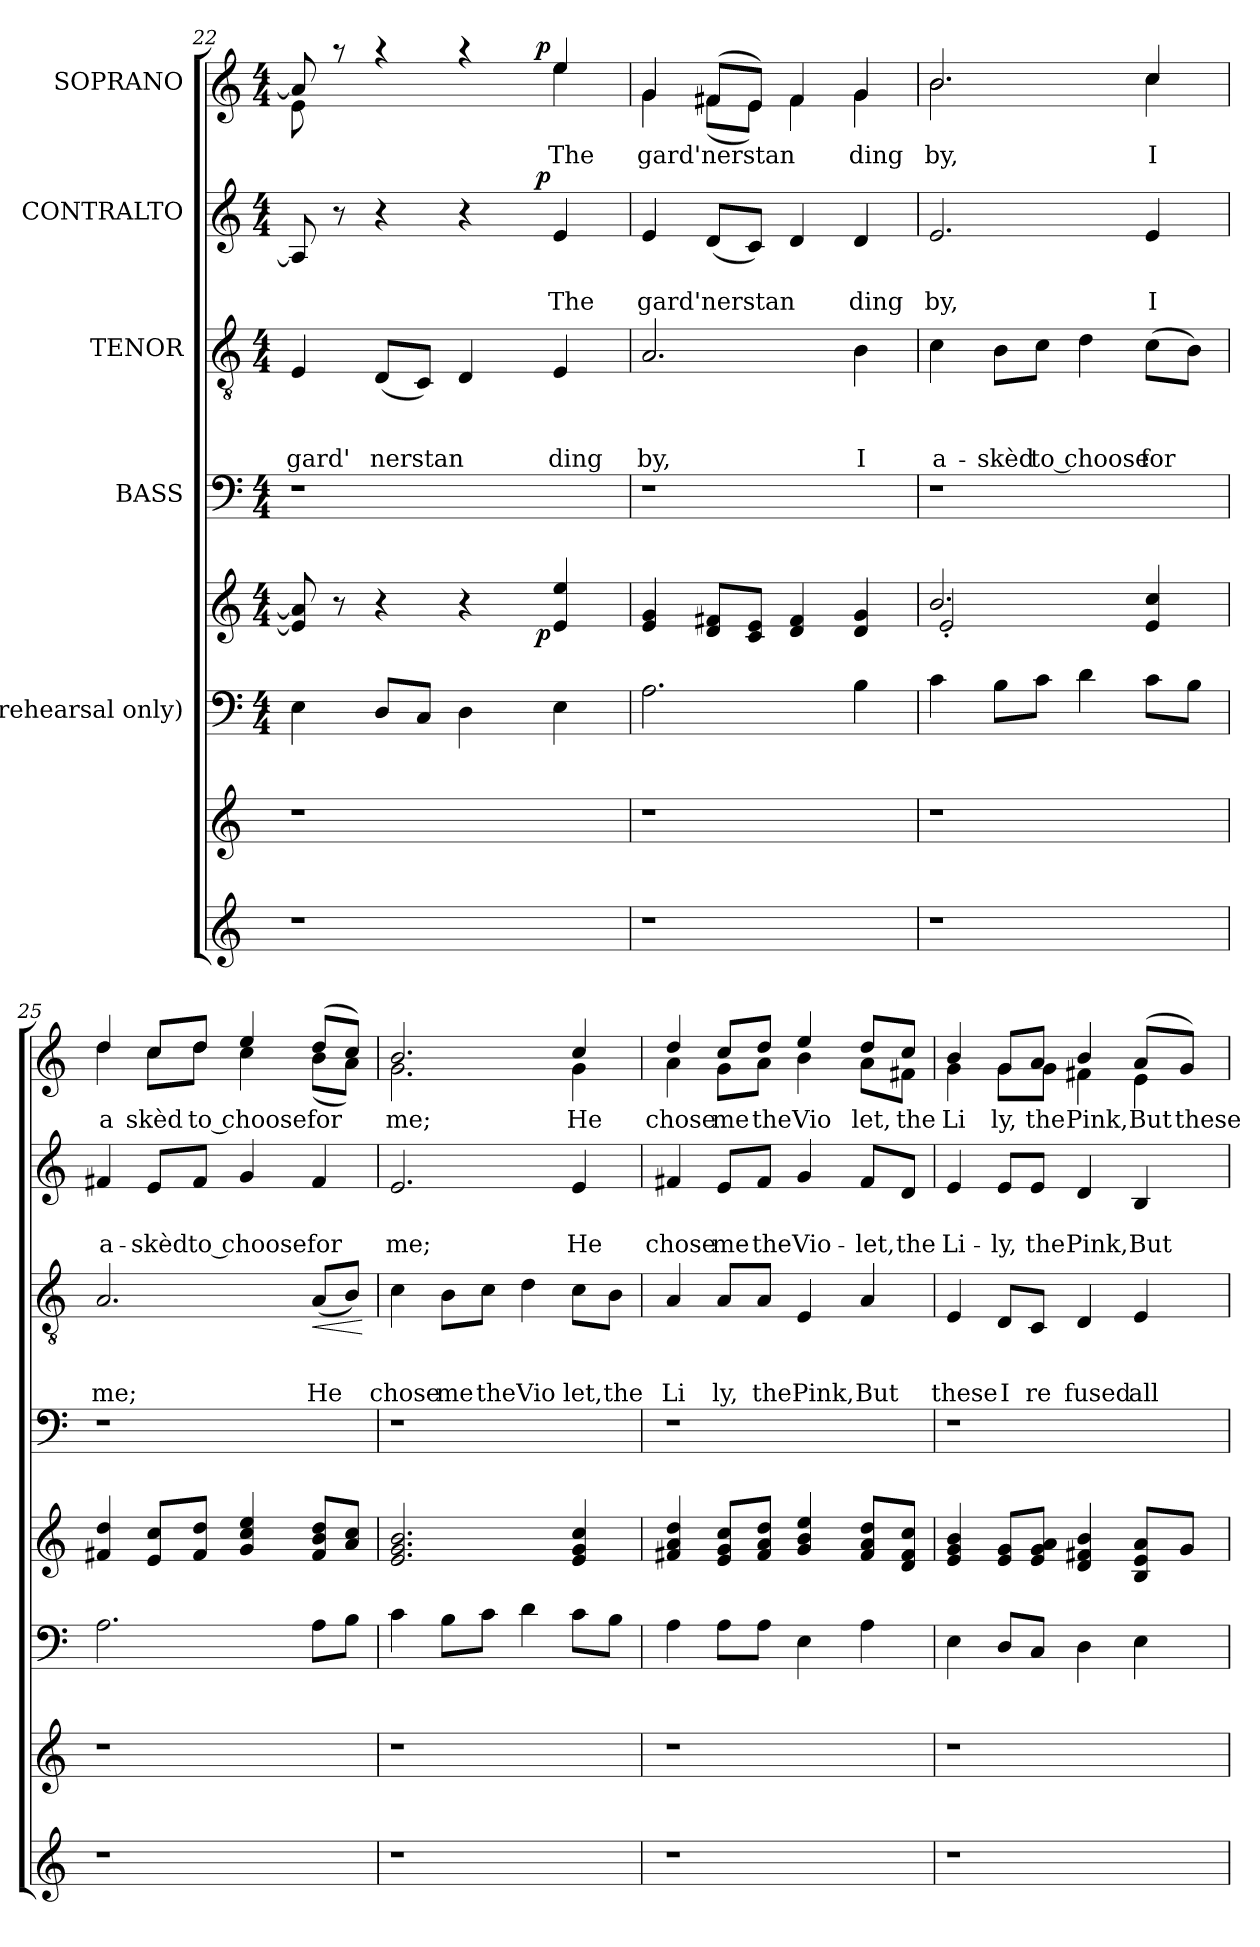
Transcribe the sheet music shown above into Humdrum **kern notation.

**kern	**kern	**kern	**kern	**dynam	**kern	**kern	**text	**text	**text	**dynam	**kern	**text	**text	**dynam	**kern	**text	**dynam
*part7	*part6	*part5	*part5	*part5	*part4	*part3	*part3	*part3	*part3	*part3	*part2	*part2	*part2	*part2	*part1	*part1	*part1
*staff8	*staff7	*staff6	*staff5	*staff5/6	*staff4	*staff3	*staff3	*staff3	*staff3	*staff3	*staff2	*staff2	*staff2	*staff2	*staff1	*staff1	*staff1
*	*	*I"(rehearsal only)	*	*	*I"BASS	*I"TENOR	*	*	*	*	*I"CONTRALTO	*	*	*	*I"SOPRANO	*	*
*clefG2	*clefG2	*clefF4	*clefG2	*	*clefF4	*clefGv2	*	*	*	*	*clefG2	*	*	*	*clefG2	*	*
*k[]	*k[]	*k[]	*k[]	*	*k[]	*k[]	*	*	*	*	*k[]	*	*	*	*k[]	*	*
*C:	*C:	*C:	*C:	*	*C:	*C:	*	*	*	*	*C:	*	*	*	*C:	*	*
*	*	*M4/4	*M4/4	*	*M4/4	*M4/4	*	*	*	*	*M4/4	*	*	*	*M4/4	*	*
=22	=22	=22	=22	=22	=22	=22	=22	=22	=22	=22	=22	=22	=22	=22	=22	=22	=22
!	!	!	!	!	!	!	!	!	!LO:LY:b	!	!	!	!	!	!	!	!
*	*	*	*^	*	*	*	*	*	*	*	*^	*	*	*	*^	*	*
*	*	*	*	*	*	*	*	*	*	*	*	*	*	*	*	*	*	*^	*	*
1r	1r	4E\	8e/] 8a/]	2ryy	.	1r	4E/	.	.	gard'	.	8A/]	2ryy	.	.	.	8a/]	8e\	2ryy	.	.
.	.	.	8r	.	.	.	.	.	.	.	.	8r	.	.	.	.	8raa	2ryy	.	.	.
!	!	!	!	!	!	!	!	!	!	!LO:LY:b	!	!	!	!	!	!	!	!	!	!	!
.	.	8D/L	4r	.	.	.	(<8D/L	.	.	ner	.	4r	.	.	.	.	4raa	.	.	.	.
!	!	!	!	!	!	!	!	!	!	!LO:LY:b	!	!	!	!	!	!	!	!	!	!	!
.	.	8C/J	.	.	.	.	8C/J)	.	.	stan	.	.	.	.	.	.	.	.	.	.	.
.	.	4D\	4r	8..ryy	.	.	4D/	.	.	.	.	4r	8..ryy	.	.	.	4raa	.	8..ryy	.	.
.	.	.	.	.	.	.	.	.	.	.	.	.	.	.	.	.	.	8ryy	.	.	.
!	!	!	!	!	!LO:DY:b	!	!	!	!	!	!	!	!	!	!	!LO:DY:a	!	!	!	!	!LO:DY:a
.	.	.	.	4ryy	p	.	.	.	.	.	.	.	4ryy	.	.	p	.	.	4ryy	.	p
!	!	!	!	!	!	!	!	!	!	!LO:LY:b	!	!	!	!	!LO:LY:b	!	!	!	!	!LO:LY:b	!
.	.	4E\	4e/ 4ee/	.	.	.	4E/	.	.	ding	.	4e/	.	.	The	.	4ee/	4ee\	.	The	.
.	.	.	.	32ryy	.	.	.	.	.	.	.	.	32ryy	.	.	.	.	.	32ryy	.	.
=23	=23	=23	=23	=23	=23	=23	=23	=23	=23	=23	=23	=23	=23	=23	=23	=23	=23	=23	=23	=23	=23
!	!	!	!	!	!	!	!	!	!	!LO:LY:b	!	!	!	!	!LO:LY:b	!	!	!	!	!LO:LY:b	!
*	*	*	*	*	*	*	*	*	*	*	*	*v	*v	*	*	*	*	*	*	*	*
*	*	*	*v	*v	*	*	*	*	*	*	*	*	*	*	*	*	*v	*v	*	*
1r	1r	2.A\	4e/ 4g/	.	1r	2.A/	.	.	by,	.	4e/	.	gard'	.	4g/	4g\	gard'	.
!	!	!	!	!	!	!	!	!	!	!	!	!	!LO:LY:b	!	!	!	!LO:LY:b	!
.	.	.	8d/ 8f#X/L	.	.	.	.	.	.	.	(<8d/L	.	ner	.	(>8f#X/L	(<8f#\L	ner	.
!	!	!	!	!	!	!	!	!	!	!	!	!	!LO:LY:b	!	!	!	!LO:LY:b	!
.	.	.	8c/ 8e/J	.	.	.	.	.	.	.	8c/J)	.	stan	.	8e/J)	8e\J)	stan	.
.	.	.	4d/ 4f#/	.	.	.	.	.	.	.	4d/	.	.	.	4f#/	4f#\	.	.
!	!	!	!	!	!	!	!	!	!LO:LY:b	!	!	!	!LO:LY:b	!	!	!	!LO:LY:b	!
.	.	4B\	4d/ 4g/	.	.	4B\	.	.	I	.	4d/	.	ding	.	4g/	4g\	ding	.
=24	=24	=24	=24	=24	=24	=24	=24	=24	=24	=24	=24	=24	=24	=24	=24	=24	=24	=24
*	*	*	*^	*	*	*	*	*	*	*	*	*	*	*	*	*	*	*
!	!	!	!	!	!	!	!	!	!	!LO:LY:b	!	!	!	!LO:LY:b	!	!	!	!LO:LY:b	!
1r	1r	4c\	2.b/	2e'>/	.	1r	4c\	.	.	a-	.	2.e/	.	by,	.	2.b/	2.b\	by,	.
!	!	!	!	!	!	!	!	!	!	!LO:LY:b	!	!	!	!	!	!	!	!	!
.	.	8B\L	.	.	.	.	8B\L	.	.	-skèd	.	.	.	.	.	.	.	.	.
!	!	!	!	!	!	!	!	!	!	!LO:LY:b	!	!	!	!	!	!	!	!	!
.	.	8c\J	.	.	.	.	8c\J	.	.	to choose	.	.	.	.	.	.	.	.	.
.	.	4d\	.	2ryy	.	.	4d\	.	.	.	.	.	.	.	.	.	.	.	.
!	!	!	!	!	!	!	!	!	!	!LO:LY:b	!	!	!	!LO:LY:b	!	!	!	!LO:LY:b	!
.	.	8c\L	4e/ 4cc/	.	.	.	(>8c\L	.	.	for	.	4e/	.	I	.	4cc/	4cc\	I	.
.	.	8B\J	.	.	.	.	8B\J)	.	.	.	.	.	.	.	.	.	.	.	.
*	*	*	*v	*v	*	*	*	*	*	*	*	*	*	*	*	*	*	*	*
=25	=25	=25	=25	=25	=25	=25	=25	=25	=25	=25	=25	=25	=25	=25	=25	=25	=25	=25
!	!	!	!	!	!	!	!	!	!LO:LY:b	!	!	!	!LO:LY:b	!	!	!	!LO:LY:b	!
1r	1r	2.A\	4f#X/ 4dd/	.	1r	2.A/	.	.	me;	.	4f#X/	.	a-	.	4dd/	4dd\	a	.
!	!	!	!	!	!	!	!	!	!	!	!	!	!LO:LY:b	!	!	!	!LO:LY:b	!
.	.	.	8e/ 8cc/L	.	.	.	.	.	.	.	8e/L	.	-skèd	.	8cc/L	8cc\L	skèd	.
!	!	!	!	!	!	!	!	!	!	!	!	!	!LO:LY:b	!	!	!	!LO:LY:b	!
.	.	.	8f#/ 8dd/J	.	.	.	.	.	.	.	8f#/J	.	to choose	.	8dd/J	8dd\J	to choose	.
.	.	.	4g/ 4cc/ 4ee/	.	.	.	.	.	.	.	4g/	.	.	.	4ee/	4cc\	.	.
!	!	!	!	!	!	!	!	!	!LO:LY:b	!LO:HP:b	!	!	!LO:LY:b	!	!	!	!LO:LY:b	!
.	.	8A\L	8f#/ 8b/ 8dd/L	.	.	(<8A/L	.	.	He	<	4f#/	.	for	.	(>8dd/L	(<8b\L	for	.
.	.	8B\J	8a/ 8cc/J	.	.	8B/J)	.	.	.	.	.	.	.	.	8cc/J)	8a\J)	.	.
*	*	*	*	*	*	*	*	*	*	*	*	*	*	*	*v	*v	*	*
.	.	.	.	.	.	.	.	.	.	[	.	.	.	.	.	.	.
!!LO:LB:g=z
=26	=26	=26	=26	=26	=26	=26	=26	=26	=26	=26	=26	=26	=26	=26	=26	=26	=26
!	!	!	!	!	!	!	!	!	!LO:LY:b	!	!	!	!LO:LY:b	!	!	!LO:LY:b	!
*	*	*	*	*	*	*	*	*	*	*	*	*	*	*	*^	*	*
1r	1r	4c\	2.e/ 2.g/ 2.b/	.	1r	4c\	.	.	chose	.	2.e/	.	me;	.	2.b/	2.g\	me;	.
!	!	!	!	!	!	!	!	!	!LO:LY:b	!	!	!	!	!	!	!	!	!
.	.	8B\L	.	.	.	8B\L	.	.	me	.	.	.	.	.	.	.	.	.
!	!	!	!	!	!	!	!	!	!LO:LY:b	!	!	!	!	!	!	!	!	!
.	.	8c\J	.	.	.	8c\J	.	.	the	.	.	.	.	.	.	.	.	.
!	!	!	!	!	!	!	!	!	!LO:LY:b	!	!	!	!	!	!	!	!	!
.	.	4d\	.	.	.	4d\	.	.	Vio	.	.	.	.	.	.	.	.	.
!	!	!	!	!	!	!	!	!	!LO:LY:b	!	!	!	!LO:LY:b	!	!	!	!LO:LY:b	!
.	.	8c\L	4e/ 4g/ 4cc/	.	.	8c\L	.	.	let,	.	4e/	.	He	.	4cc/	4g\	He	.
!	!	!	!	!	!	!	!	!	!LO:LY:b	!	!	!	!	!	!	!	!	!
.	.	8B\J	.	.	.	8B\J	.	.	the	.	.	.	.	.	.	.	.	.
=27	=27	=27	=27	=27	=27	=27	=27	=27	=27	=27	=27	=27	=27	=27	=27	=27	=27	=27
!	!	!	!	!	!	!	!	!	!LO:LY:b	!	!	!	!LO:LY:b	!	!	!	!LO:LY:b	!
1r	1r	4A\	4f#X/ 4a/ 4dd/	.	1r	4A/	.	.	Li	.	4f#X/	.	chose	.	4dd/	4a\	chose	.
!	!	!	!	!	!	!	!	!	!LO:LY:b	!	!	!	!LO:LY:b	!	!	!	!LO:LY:b	!
.	.	8A\L	8e/ 8g/ 8cc/L	.	.	8A/L	.	.	ly,	.	8e/L	.	me	.	8cc/L	8g\L	me	.
!	!	!	!	!	!	!	!	!	!LO:LY:b	!	!	!	!LO:LY:b	!	!	!	!LO:LY:b	!
.	.	8A\J	8f#/ 8a/ 8dd/J	.	.	8A/J	.	.	the	.	8f#/J	.	the	.	8dd/J	8a\J	the	.
!	!	!	!	!	!	!	!	!	!LO:LY:b	!	!	!	!LO:LY:b	!	!	!	!LO:LY:b	!
.	.	4E\	4g/ 4b/ 4ee/	.	.	4E/	.	.	Pink,	.	4g/	.	Vio-	.	4ee/	4b\	Vio	.
!	!	!	!	!	!	!	!	!	!LO:LY:b	!	!	!	!LO:LY:b	!	!	!	!LO:LY:b	!
.	.	4A\	8f#/ 8a/ 8dd/L	.	.	4A/	.	.	But	.	8f#/L	.	-let,	.	8dd/L	8a\L	let,	.
!	!	!	!	!	!	!	!	!	!	!	!	!	!LO:LY:b	!	!	!	!LO:LY:b	!
.	.	.	8d/ 8f#/ 8cc/J	.	.	.	.	.	.	.	8d/J	.	the	.	8cc/J	8f#X\J	the	.
=28	=28	=28	=28	=28	=28	=28	=28	=28	=28	=28	=28	=28	=28	=28	=28	=28	=28	=28
!	!	!	!	!	!	!	!	!	!LO:LY:b	!	!	!	!LO:LY:b	!	!	!	!LO:LY:b	!
1r	1r	4E\	4e/ 4g/ 4b/	.	1r	4E/	.	.	these	.	4e/	.	Li-	.	4b/	4g\	Li	.
!	!	!	!	!	!	!	!	!	!LO:LY:b	!	!	!	!LO:LY:b	!	!	!	!LO:LY:b	!
.	.	8D/L	8e/ 8g/L	.	.	8D/L	.	.	I	.	8e/L	.	-ly,	.	8g/L	8g\L	ly,	.
!	!	!	!	!	!	!	!	!	!LO:LY:b	!	!	!	!LO:LY:b	!	!	!	!LO:LY:b	!
.	.	8C/J	8e/ 8g/ 8a/J	.	.	8C/J	.	.	re	.	8e/J	.	the	.	8a/J	8g\J	the	.
!	!	!	!	!	!	!	!	!	!LO:LY:b	!	!	!	!LO:LY:b	!	!	!	!LO:LY:b	!
.	.	4D\	4d/ 4f#X/ 4b/	.	.	4D/	.	.	fused	.	4d/	.	Pink,	.	4b/	4f#X\	Pink,	.
!	!	!	!	!	!	!	!	!	!LO:LY:b	!	!	!	!LO:LY:b	!	!	!	!LO:LY:b	!
.	.	4E\	8B/ 8e/ 8a/L	.	.	4E/	.	.	all	.	4B/	.	But	.	(>8a/L	4e\	But	.
!	!	!	!	!	!	!	!	!	!	!	!	!	!	!	!	!	!LO:LY:b	!
.	.	.	8g/J	.	.	.	.	.	.	.	.	.	.	.	8g/J)	.	these	.
*	*	*	*	*	*	*	*	*	*	*	*	*	*	*	*v	*v	*	*
=	=	=	=	=	=	=	=	=	=	=	=	=	=	=	=	=	=
*-	*-	*-	*-	*-	*-	*-	*-	*-	*-	*-	*-	*-	*-	*-	*-	*-	*-
